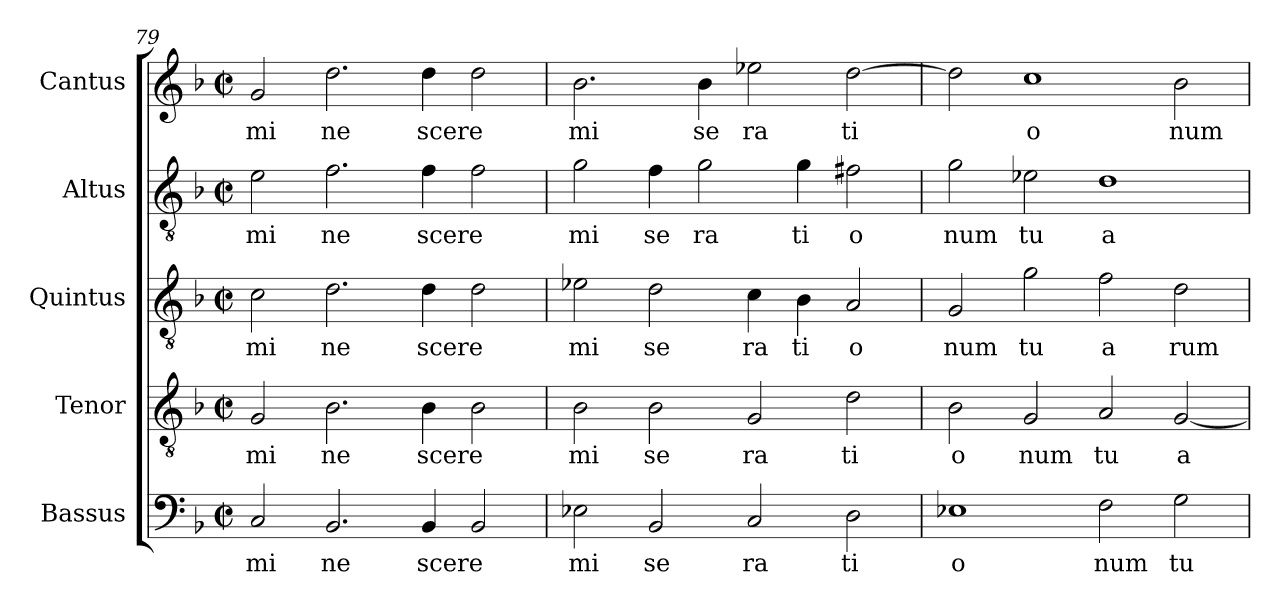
**kern	**text	**kern	**text	**kern	**text	**kern	**text	**kern	**text
*part5	*part5	*part4	*part4	*part3	*part3	*part2	*part2	*part1	*part1
*staff5	*staff5	*staff4	*staff4	*staff3	*staff3	*staff2	*staff2	*staff1	*staff1
*I"Bassus	*	*I"Tenor	*	*I"Quintus	*	*I"Altus	*	*I"Cantus	*
!!LO:LB:g=z
*clefF4	*	*clefGv2	*	*clefGv2	*	*clefGv2	*	*clefG2	*
*k[b-]	*	*k[b-]	*	*k[b-]	*	*k[b-]	*	*k[b-]	*
*F:	*	*F:	*	*F:	*	*F:	*	*F:	*
*M2/2	*	*M2/2	*	*M2/2	*	*M2/2	*	*M2/2	*
*met(c|)	*	*met(c|)	*	*met(c|)	*	*met(c|)	*	*met(c|)	*
=79	=79	=79	=79	=79	=79	=79	=79	=79	=79
!	!LO:LY:b:cj	!	!LO:LY:b:cj	!	!LO:LY:b:cj	!	!LO:LY:b:cj	!	!LO:LY:b:cj
2C/	mi	2G/	mi	2c\	mi	2e\	-mi	2g/	mi
!	!LO:LY:b:cj	!	!LO:LY:b:cj	!	!LO:LY:b:cj	!	!LO:LY:b:cj	!	!LO:LY:b:cj
2.BB-/	ne	2.B-\	ne	2.d\	ne	2.f\	ne	2.dd\	ne
!	!LO:LY:b:cj	!	!LO:LY:b:cj	!	!LO:LY:b:cj	!	!LO:LY:b:cj	!	!LO:LY:b:cj
4BB-/	scere	4B-\	scere	4d\	scere	4f\	scere	4dd\	scere
2BB-/	.	2B-\	.	2d\	.	2f\	.	2dd\	.
=80	=80	=80	=80	=80	=80	=80	=80	=80	=80
!	!LO:LY:b:cj	!	!LO:LY:b:cj	!	!LO:LY:b:cj	!	!LO:LY:b:cj	!	!LO:LY:b:cj
2E-X\	mi	2B-\	mi	2e-X\	mi	2g\	mi	2.b-\	mi
!	!LO:LY:b:cj	!	!LO:LY:b:cj	!	!LO:LY:b:cj	!	!LO:LY:b:cj	!	!
2BB-/	se	2B-\	se	2d\	se	4f\	se	.	.
!	!	!	!	!	!	!	!LO:LY:b:cj	!	!LO:LY:b:cj
.	.	.	.	.	.	2g\	ra	4b-\	se
!	!LO:LY:b:cj	!	!LO:LY:b:cj	!	!LO:LY:b:cj	!	!	!	!LO:LY:b:cj
2C/	ra	2G/	ra	4c\	ra	.	.	2ee-\	ra
!	!	!	!	!	!LO:LY:b:cj	!	!LO:LY:b:cj	!	!
.	.	.	.	4B-\	ti	4g\	ti	.	.
!	!LO:LY:b:cj	!	!LO:LY:b:cj	!	!LO:LY:b:cj	!	!LO:LY:b:cj	!	!LO:LY:b:cj
2D\	ti	2d\	ti	2A/	o	2f#X\	o	[>2dd\	ti
=81	=81	=81	=81	=81	=81	=81	=81	=81	=81
!	!LO:LY:b:cj	!	!LO:LY:b:cj	!	!LO:LY:b:cj	!	!LO:LY:b:cj	!	!
1E-X	o	2B-\	o	2G/	num	2g\	num	2dd\]	.
!	!	!	!LO:LY:b:cj	!	!LO:LY:b:cj	!	!LO:LY:b:cj	!	!LO:LY:b:cj
.	.	2G/	num	2g\	tu	2e-X\	tu	1cc	o
!	!LO:LY:b:cj	!	!LO:LY:b:cj	!	!LO:LY:b:cj	!	!LO:LY:b:cj	!	!
2F\	num	2A/	tu	2f\	a	1d	a	.	.
!	!LO:LY:b:cj	!	!LO:LY:b:cj	!	!LO:LY:b:cj	!	!	!	!LO:LY:b:cj
2G\	tu	[<2G/	a	2d\	rum	.	.	2b-\	num
=	=	=	=	=	=	=	=	=	=
*-	*-	*-	*-	*-	*-	*-	*-	*-	*-
